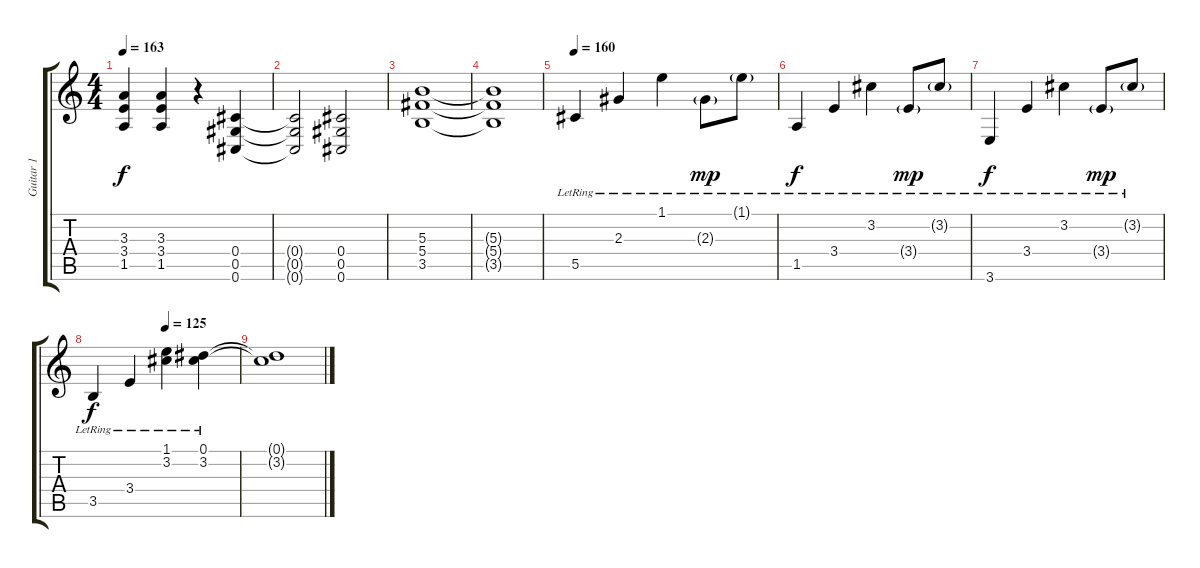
\track ("Guitar 1" "Guitar 1") {instrument distortionguitar}
\staff {score tabs}
\tuning (Eb4 Bb3 Gb3 Db3 Ab2 Db2) {hide}
\ts (4 4)
\tempo 163
\clef g2
\ks c
(3.3 3.4 1.5).4{dy f} (3.3 3.4 1.5).4 r.4 (0.4 0.5 0.6).4 |
(0.4{t} 0.5{t} 0.6{t}).2 (0.4 0.5 0.6).2 |
(5.3 5.4 3.5).1 |
(5.3{t} 5.4{t} 3.5{t}).1 |
\tempo 160
5.5{lr}.4{instrument acousticguitarsteel} 2.3{lr}.4 1.1{lr}.4 2.3{g lr}.8{dy mp} 1.1{g lr}.8 |
1.5{lr}.4{dy f} 3.4{lr}.4 3.2{lr}.4 3.4{g lr}.8{dy mp} 3.2{g lr}.8 |
3.6{lr}.4{dy f} 3.4{lr}.4 3.2{lr}.4 3.4{g lr}.8{dy mp} 3.2{g lr}.8 |
\tempo (125 0.5)
3.5{lr}.4{dy f} 3.4{lr}.4 (1.1{lr} 3.2).4 (0.1{lr} 3.2{lr}).4 |
(0.1{t} 3.2{t}).1
